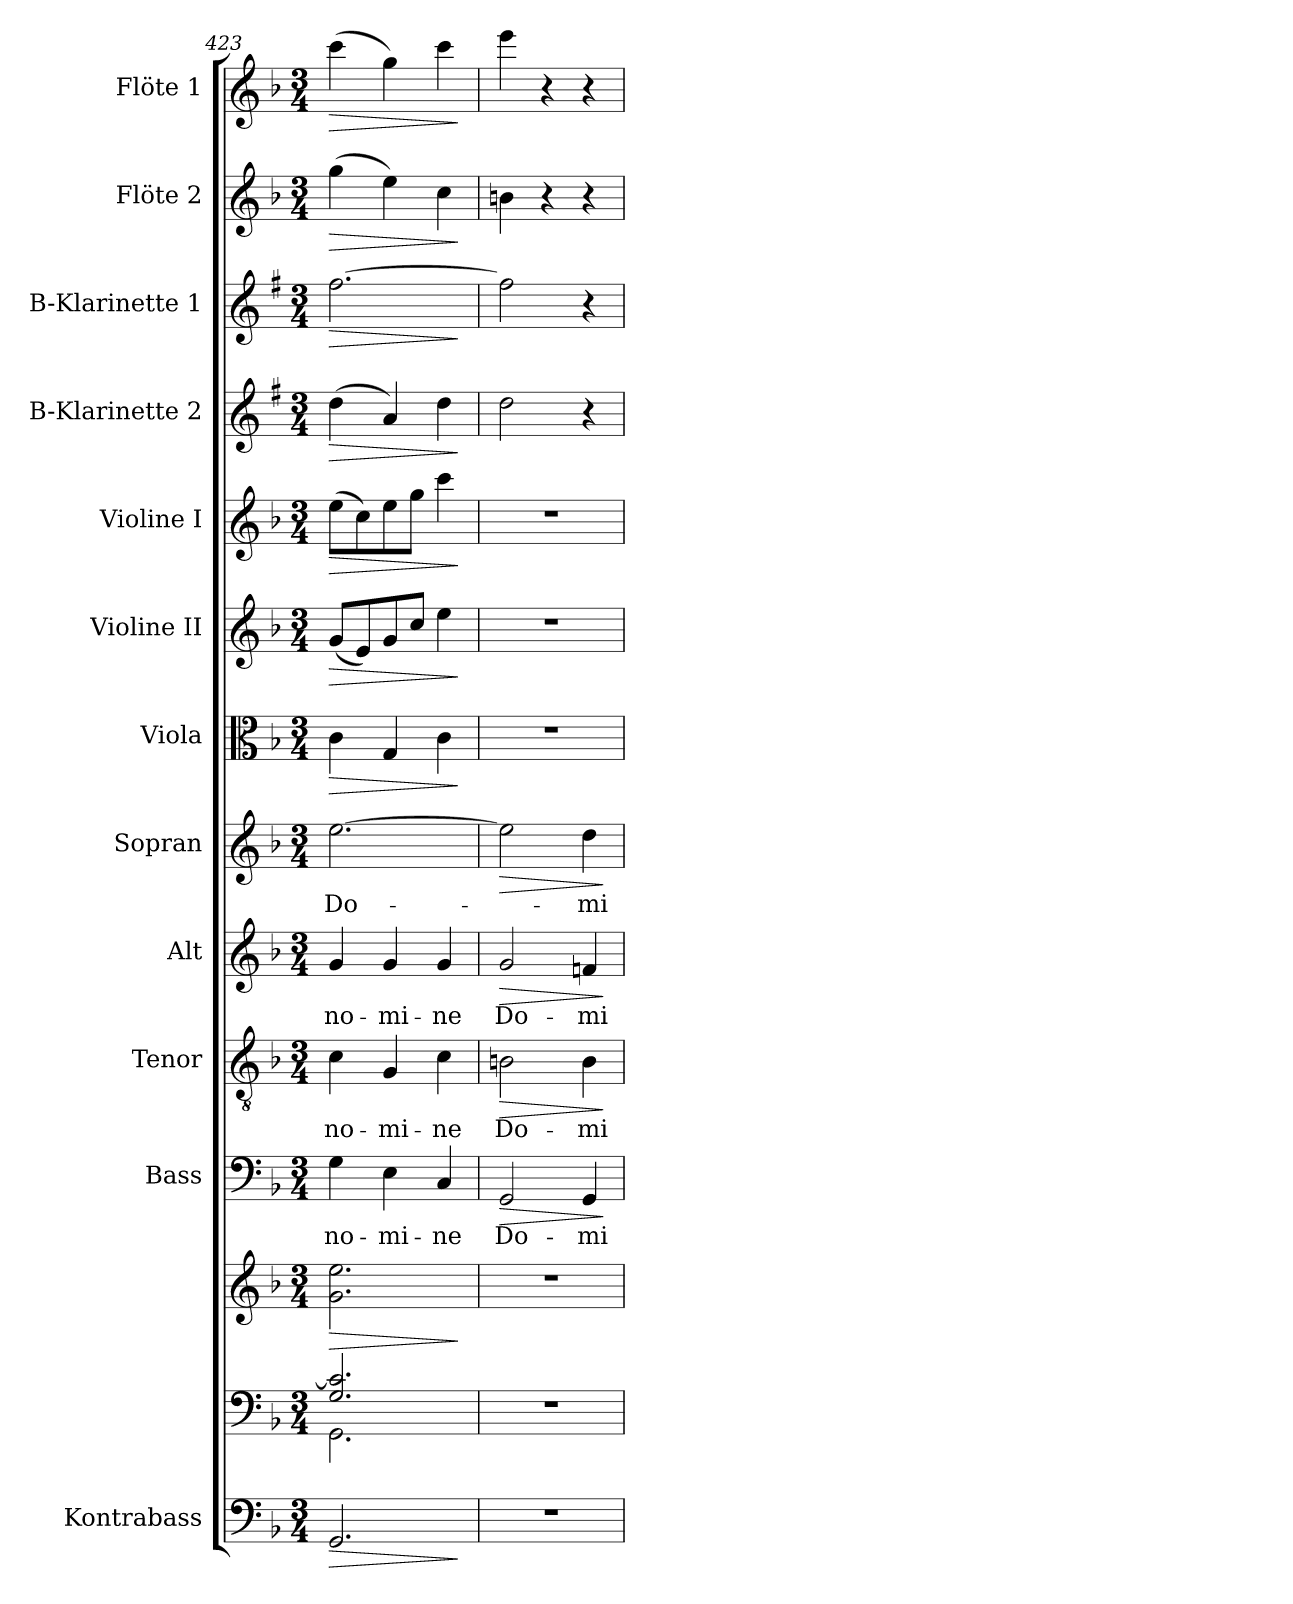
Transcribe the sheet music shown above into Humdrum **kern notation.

**kern	**dynam	**kern	**kern	**dynam	**kern	**text	**dynam	**kern	**text	**dynam	**kern	**text	**dynam	**kern	**text	**dynam	**kern	**dynam	**kern	**dynam	**kern	**dynam	**kern	**dynam	**kern	**dynam	**kern	**dynam	**kern	**dynam
*part13	*part13	*part12	*part12	*part12	*part11	*part11	*part11	*part10	*part10	*part10	*part9	*part9	*part9	*part8	*part8	*part8	*part7	*part7	*part6	*part6	*part5	*part5	*part4	*part4	*part3	*part3	*part2	*part2	*part1	*part1
*staff14	*staff14	*staff13	*staff12	*staff12/13	*staff11	*staff11	*staff11	*staff10	*staff10	*staff10	*staff9	*staff9	*staff9	*staff8	*staff8	*staff8	*staff7	*staff7	*staff6	*staff6	*staff5	*staff5	*staff4	*staff4	*staff3	*staff3	*staff2	*staff2	*staff1	*staff1
*I"Kontrabass	*	*	*	*	*I"Bass	*	*	*I"Tenor	*	*	*I"Alt	*	*	*I"Sopran	*	*	*I"Viola	*	*I"Violine II	*	*I"Violine I	*	*I"B-Klarinette 2	*	*I"B-Klarinette 1	*	*I"Flöte 2	*	*I"Flöte 1	*
*I'Kb.	*	*	*	*	*I'B.	*	*	*I'T.	*	*	*I'A.	*	*	*I'S.	*	*	*I'Vla.	*	*I'Vl. II	*	*I'Vl. I	*	*I'B Kl. 2	*	*I'B Kl. 1	*	*I'Fl. 2	*	*I'Fl. 1	*
!!LO:PB:g=z
*clefF4	*	*clefF4	*clefG2	*	*clefF4	*	*	*clefGv2	*	*	*clefG2	*	*	*clefG2	*	*	*clefC3	*	*clefG2	*	*clefG2	*	*clefG2	*	*clefG2	*	*clefG2	*	*clefG2	*
*ITrd7c12	*	*	*	*	*	*	*	*	*	*	*	*	*	*	*	*	*	*	*	*	*	*	*ITrd1c2	*	*ITrd1c2	*	*	*	*	*
*k[b-]	*	*k[b-]	*k[b-]	*	*k[b-]	*	*	*k[b-]	*	*	*k[b-]	*	*	*k[b-]	*	*	*k[b-]	*	*k[b-]	*	*k[b-]	*	*k[b-]	*	*k[b-]	*	*k[b-]	*	*k[b-]	*
*F:	*	*F:	*F:	*	*F:	*	*	*F:	*	*	*F:	*	*	*F:	*	*	*F:	*	*F:	*	*F:	*	*F:	*	*F:	*	*F:	*	*F:	*
*M3/4	*	*M3/4	*M3/4	*	*M3/4	*	*	*M3/4	*	*	*M3/4	*	*	*M3/4	*	*	*M3/4	*	*M3/4	*	*M3/4	*	*M3/4	*	*M3/4	*	*M3/4	*	*M3/4	*
=423	=423	=423	=423	=423	=423	=423	=423	=423	=423	=423	=423	=423	=423	=423	=423	=423	=423	=423	=423	=423	=423	=423	=423	=423	=423	=423	=423	=423	=423	=423
!	!LO:HP:b	!	!	!LO:HP:b	!	!LO:LY:b	!	!	!LO:LY:b	!	!	!LO:LY:b	!	!	!LO:LY:b	!	!	!LO:HP:b	!	!LO:HP:b	!	!LO:HP:b	!	!LO:HP:b	!	!LO:HP:b	!	!LO:HP:b	!	!LO:HP:b
*	*	*^	*	*	*	*	*	*	*	*	*	*	*	*	*	*	*	*	*	*	*	*	*	*	*	*	*	*	*	*
2.GGG/	>	2.G/ 2.c/]	2.GG\	2.g\ 2.ee\	>	4G\	no-	.	4c\	no-	.	4g/	no-	.	[2.ee\	Do-	.	4c\	>	(<8g/L	>	(>8ee\L	>	(>4cc\	>	[2.ee\	>	(>4gg\	>	(>4ccc\	>
.	.	.	.	.	.	.	.	.	.	.	.	.	.	.	.	.	.	.	.	8e/)	.	8cc\)	.	.	.	.	.	.	.	.	.
!	!	!	!	!	!	!	!LO:LY:b	!	!	!LO:LY:b	!	!	!LO:LY:b	!	!	!	!	!	!	!	!	!	!	!	!	!	!	!	!	!	!
.	.	.	.	.	.	4E\	-mi-	.	4G/	-mi-	.	4g/	-mi-	.	.	.	.	4G/	.	8g/	.	8ee\	.	4g/)	.	.	.	4ee\)	.	4gg\)	.
.	.	.	.	.	.	.	.	.	.	.	.	.	.	.	.	.	.	.	.	8cc/J	.	8gg\J	.	.	.	.	.	.	.	.	.
!	!	!	!	!	!	!	!LO:LY:b	!	!	!LO:LY:b	!	!	!LO:LY:b	!	!	!	!	!	!	!	!	!	!	!	!	!	!	!	!	!	!
.	.	.	.	.	.	4C/	-ne	.	4c\	-ne	.	4g/	-ne	.	.	.	.	4c\	.	4ee\	.	4ccc\	.	4cc\	.	.	.	4cc\	.	4ccc\	.
*	*	*v	*v	*	*	*	*	*	*	*	*	*	*	*	*	*	*	*	*	*	*	*	*	*	*	*	*	*	*	*	*
.	]	.	.	]	.	.	.	.	.	.	.	.	.	.	.	.	.	]	.	]	.	]	.	]	.	]	.	]	.	]
=424	=424	=424	=424	=424	=424	=424	=424	=424	=424	=424	=424	=424	=424	=424	=424	=424	=424	=424	=424	=424	=424	=424	=424	=424	=424	=424	=424	=424	=424	=424
!	!	!	!	!	!	!LO:LY:b	!LO:HP:b	!	!LO:LY:b	!LO:HP:b	!	!LO:LY:b	!LO:HP:b	!	!	!LO:HP:b	!	!	!	!	!	!	!	!	!	!	!	!	!	!
2.r	.	2.r	2.r	.	2GG/	Do-	>	2Bn\	Do-	>	2g/	Do-	>	2ee\]	.	>	2.r	.	2.r	.	2.r	.	2cc\	.	2ee\]	.	4bn\	.	4eee\	.
.	.	.	.	.	.	.	.	.	.	.	.	.	.	.	.	.	.	.	.	.	.	.	.	.	.	.	4r	.	4r	.
!	!	!	!	!	!	!LO:LY:b	!	!	!LO:LY:b	!	!	!LO:LY:b	!	!	!LO:LY:b	!	!	!	!	!	!	!	!	!	!	!	!	!	!	!
.	.	.	.	.	4GG/	-mi-	.	4B\	-mi-	.	4fn/	-mi-	.	4dd\	-mi-	.	.	.	.	.	.	.	4r	.	4r	.	4r	.	4r	.
.	.	.	.	.	.	.	]	.	.	]	.	.	]	.	.	]	.	.	.	.	.	.	.	.	.	.	.	.	.	.
=	=	=	=	=	=	=	=	=	=	=	=	=	=	=	=	=	=	=	=	=	=	=	=	=	=	=	=	=	=	=
*-	*-	*-	*-	*-	*-	*-	*-	*-	*-	*-	*-	*-	*-	*-	*-	*-	*-	*-	*-	*-	*-	*-	*-	*-	*-	*-	*-	*-	*-	*-
